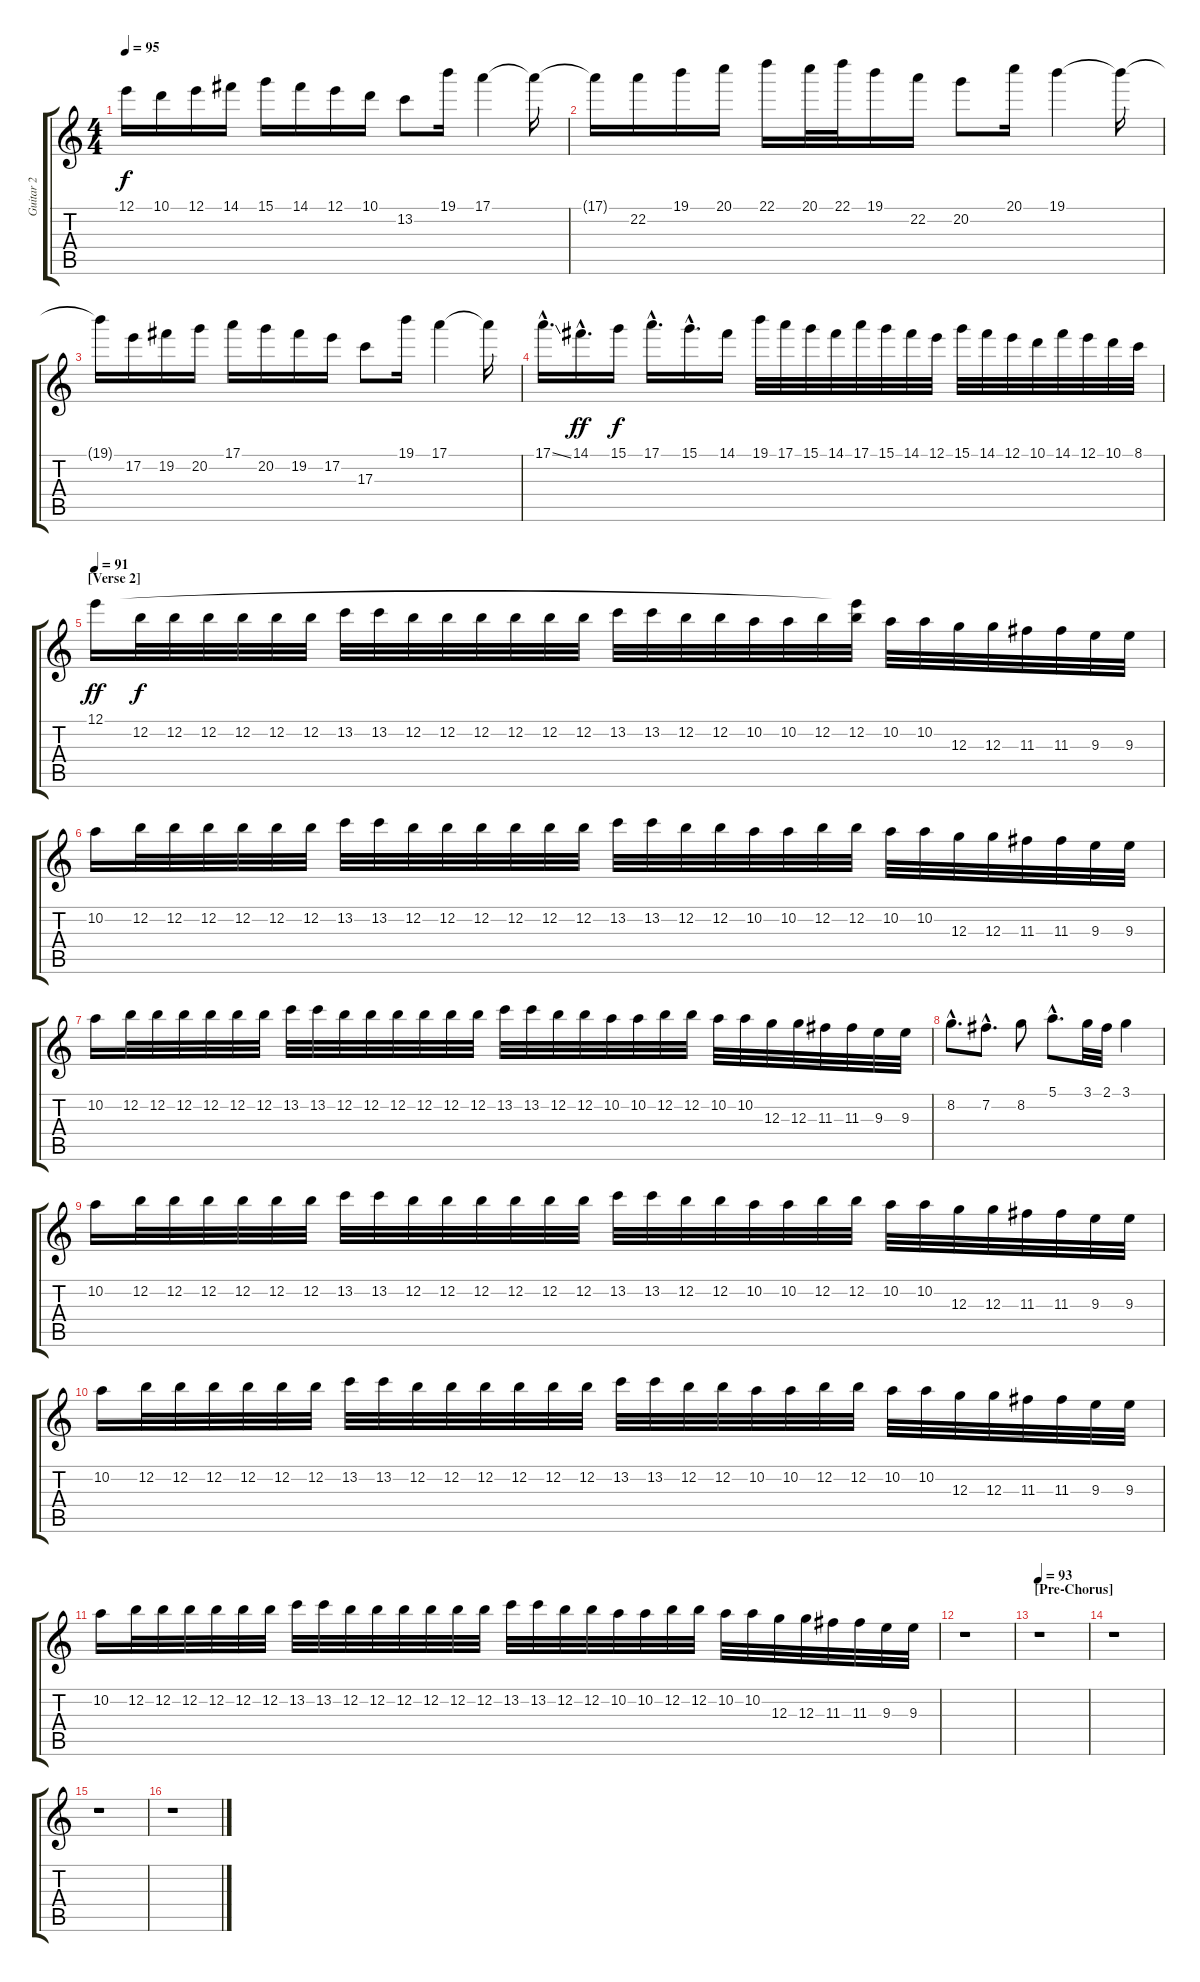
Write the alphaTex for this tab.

\track ("Guitar 2" "Guitar 2") {instrument overdrivenguitar}
\staff {score tabs}
\tuning (E4 B3 G3 D3 A2 E2) {hide}
\ts (4 4)
\tempo 95
\clef g2
\ks c
12.1.16{dy f} 10.1.16 12.1.16 14.1.16 15.1.16 14.1.16 12.1.16 10.1.16 13.2.8 19.1.16 17.1.4 17.1{t}.16 |
17.1{t}.16 22.2.16 19.1.16 20.1.16 22.1.16 20.1.32 22.1.32 19.1.16 22.2.16 20.2.8 20.1.16 19.1.4 19.1{t}.16 |
19.1{t}.16 17.2.16 19.2.16 20.2.16 17.1.16 20.2.16 19.2.16 17.2.16 17.3.8 19.1.16 17.1.4 17.1{t}.16 |
17.1{ss hac}.16{d} 14.1{hac}.16{d dy ff} 15.1.16{dy f} 17.1{hac}.16{d} 15.1{hac}.16{d} 14.1.16 19.1.32 17.1.32 15.1.32 14.1.32 17.1.32 15.1.32 14.1.32 12.1.32 15.1.32 14.1.32 12.1.32 10.1.32 14.1.32 12.1.32 10.1.32 8.1.32 |
\section ("" "[Verse 2]")
\tempo 91
12.1.16{dy ff volume 9} 12.2.32{dy f} 12.2.32 12.2.32 12.2.32 12.2.32 12.2.32 13.2.32 13.2.32 12.2.32 12.2.32 12.2.32 12.2.32 12.2.32 12.2.32 13.2.32 13.2.32 12.2.32 12.2.32 10.2.32 10.2.32 12.2.32 (12.1{t} 12.2).32 10.2.32 10.2.32 12.3.32 12.3.32 11.3.32 11.3.32 9.3.32 9.3.32 |
10.2.16 12.2.32 12.2.32 12.2.32 12.2.32 12.2.32 12.2.32 13.2.32 13.2.32 12.2.32 12.2.32 12.2.32 12.2.32 12.2.32 12.2.32 13.2.32 13.2.32 12.2.32 12.2.32 10.2.32 10.2.32 12.2.32 12.2.32 10.2.32 10.2.32 12.3.32 12.3.32 11.3.32 11.3.32 9.3.32 9.3.32 |
10.2.16 12.2.32 12.2.32 12.2.32 12.2.32 12.2.32 12.2.32 13.2.32 13.2.32 12.2.32 12.2.32 12.2.32 12.2.32 12.2.32 12.2.32 13.2.32 13.2.32 12.2.32 12.2.32 10.2.32 10.2.32 12.2.32 12.2.32 10.2.32 10.2.32 12.3.32 12.3.32 11.3.32 11.3.32 9.3.32 9.3.32 |
8.2{hac}.8{d} 7.2{hac}.8{d} 8.2.8 5.1{hac}.8{d} 3.1.32 2.1.32 3.1.4 |
10.2.16 12.2.32 12.2.32 12.2.32 12.2.32 12.2.32 12.2.32 13.2.32 13.2.32 12.2.32 12.2.32 12.2.32 12.2.32 12.2.32 12.2.32 13.2.32 13.2.32 12.2.32 12.2.32 10.2.32 10.2.32 12.2.32 12.2.32 10.2.32 10.2.32 12.3.32 12.3.32 11.3.32 11.3.32 9.3.32 9.3.32 |
10.2.16 12.2.32 12.2.32 12.2.32 12.2.32 12.2.32 12.2.32 13.2.32 13.2.32 12.2.32 12.2.32 12.2.32 12.2.32 12.2.32 12.2.32 13.2.32 13.2.32 12.2.32 12.2.32 10.2.32 10.2.32 12.2.32 12.2.32 10.2.32 10.2.32 12.3.32 12.3.32 11.3.32 11.3.32 9.3.32 9.3.32 |
10.2.16 12.2.32 12.2.32 12.2.32 12.2.32 12.2.32 12.2.32 13.2.32 13.2.32 12.2.32 12.2.32 12.2.32 12.2.32 12.2.32 12.2.32 13.2.32 13.2.32 12.2.32 12.2.32 10.2.32 10.2.32 12.2.32 12.2.32 10.2.32 10.2.32 12.3.32 12.3.32 11.3.32 11.3.32 9.3.32 9.3.32 |
r.1{volume 13} |
\section ("" "[Pre-Chorus]")
\tempo 93
r.1 |
r.1 |
r.1 |
r.1
